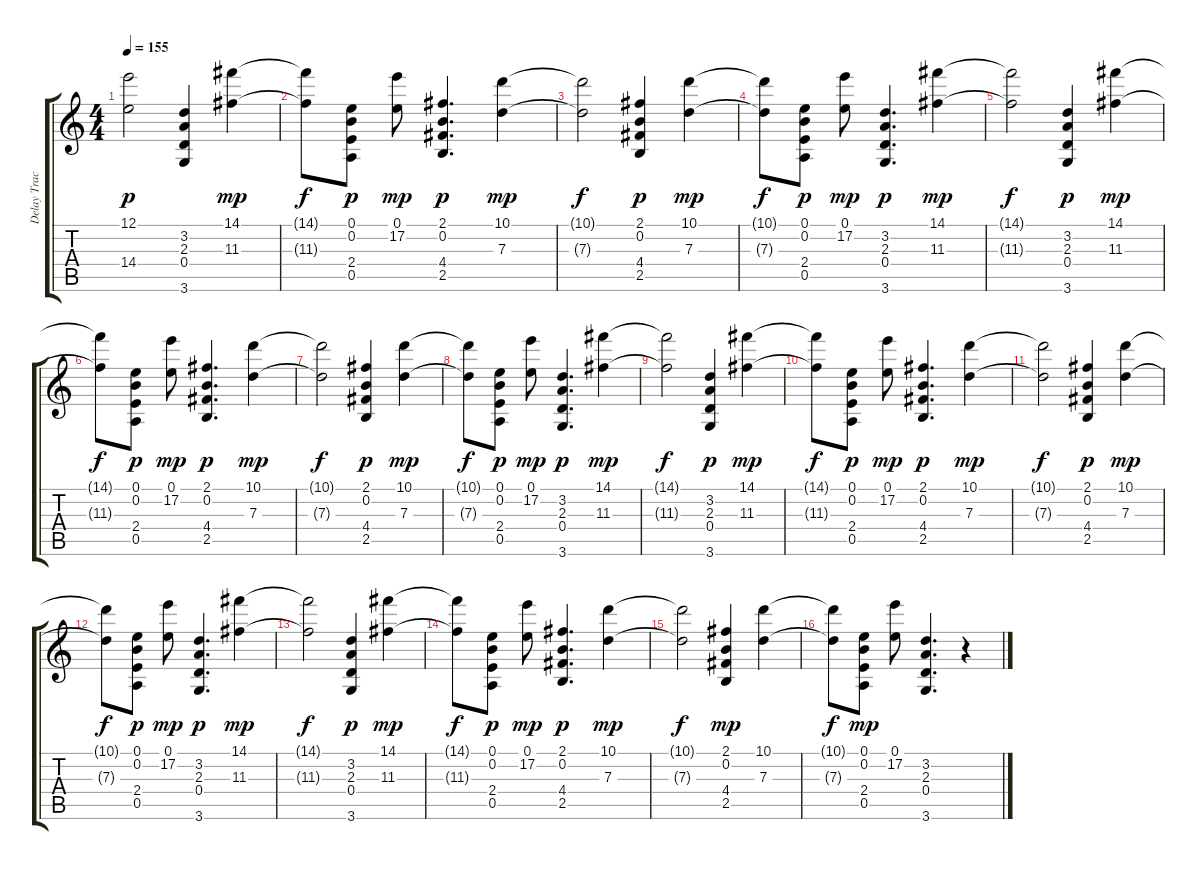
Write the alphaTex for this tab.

\track ("Delay Track (ignore)" "Delay Trac") {instrument electricguitarjazz}
\staff {score tabs}
\tuning (E4 B3 G3 D3 A2 E2) {hide}
\ts (4 4)
\tempo 155
\clef g2
\ks c
(12.1 14.4).2{dy p} (3.2 2.3 0.4 3.6).4 (14.1 11.3).4{dy mp} |
(14.1{t} 11.3{t}).8{dy f} (0.1 0.2 2.4 0.5).8{dy p} (0.1 17.2).8{dy mp} (2.1 0.2 4.4 2.5).4{d dy p} (10.1 7.3).4{dy mp} |
(10.1{t} 7.3{t}).2{dy f} (2.1 0.2 4.4 2.5).4{dy p} (10.1 7.3).4{dy mp} |
(10.1{t} 7.3{t}).8{dy f} (0.1 0.2 2.4 0.5).8{dy p} (0.1 17.2).8{dy mp} (3.2 2.3 0.4 3.6).4{d dy p} (14.1 11.3).4{dy mp} |
(14.1{t} 11.3{t}).2{dy f} (3.2 2.3 0.4 3.6).4{dy p} (14.1 11.3).4{dy mp} |
(14.1{t} 11.3{t}).8{dy f} (0.1 0.2 2.4 0.5).8{dy p} (0.1 17.2).8{dy mp} (2.1 0.2 4.4 2.5).4{d dy p} (10.1 7.3).4{dy mp} |
(10.1{t} 7.3{t}).2{dy f} (2.1 0.2 4.4 2.5).4{dy p} (10.1 7.3).4{dy mp} |
(10.1{t} 7.3{t}).8{dy f} (0.1 0.2 2.4 0.5).8{dy p} (0.1 17.2).8{dy mp} (3.2 2.3 0.4 3.6).4{d dy p} (14.1 11.3).4{dy mp} |
(14.1{t} 11.3{t}).2{dy f} (3.2 2.3 0.4 3.6).4{dy p} (14.1 11.3).4{dy mp} |
(14.1{t} 11.3{t}).8{dy f} (0.1 0.2 2.4 0.5).8{dy p} (0.1 17.2).8{dy mp} (2.1 0.2 4.4 2.5).4{d dy p} (10.1 7.3).4{dy mp} |
(10.1{t} 7.3{t}).2{dy f} (2.1 0.2 4.4 2.5).4{dy p} (10.1 7.3).4{dy mp} |
(10.1{t} 7.3{t}).8{dy f} (0.1 0.2 2.4 0.5).8{dy p} (0.1 17.2).8{dy mp} (3.2 2.3 0.4 3.6).4{d dy p} (14.1 11.3).4{dy mp} |
(14.1{t} 11.3{t}).2{dy f} (3.2 2.3 0.4 3.6).4{dy p} (14.1 11.3).4{dy mp} |
(14.1{t} 11.3{t}).8{dy f} (0.1 0.2 2.4 0.5).8{dy p} (0.1 17.2).8{dy mp} (2.1 0.2 4.4 2.5).4{d dy p} (10.1 7.3).4{dy mp} |
(10.1{t} 7.3{t}).2{dy f} (2.1 0.2 4.4 2.5).4{dy mp} (10.1 7.3).4 |
(10.1{t} 7.3{t}).8{dy f} (0.1 0.2 2.4 0.5).8{dy mp} (0.1 17.2).8 (3.2 2.3 0.4 3.6).4{d} r.4
